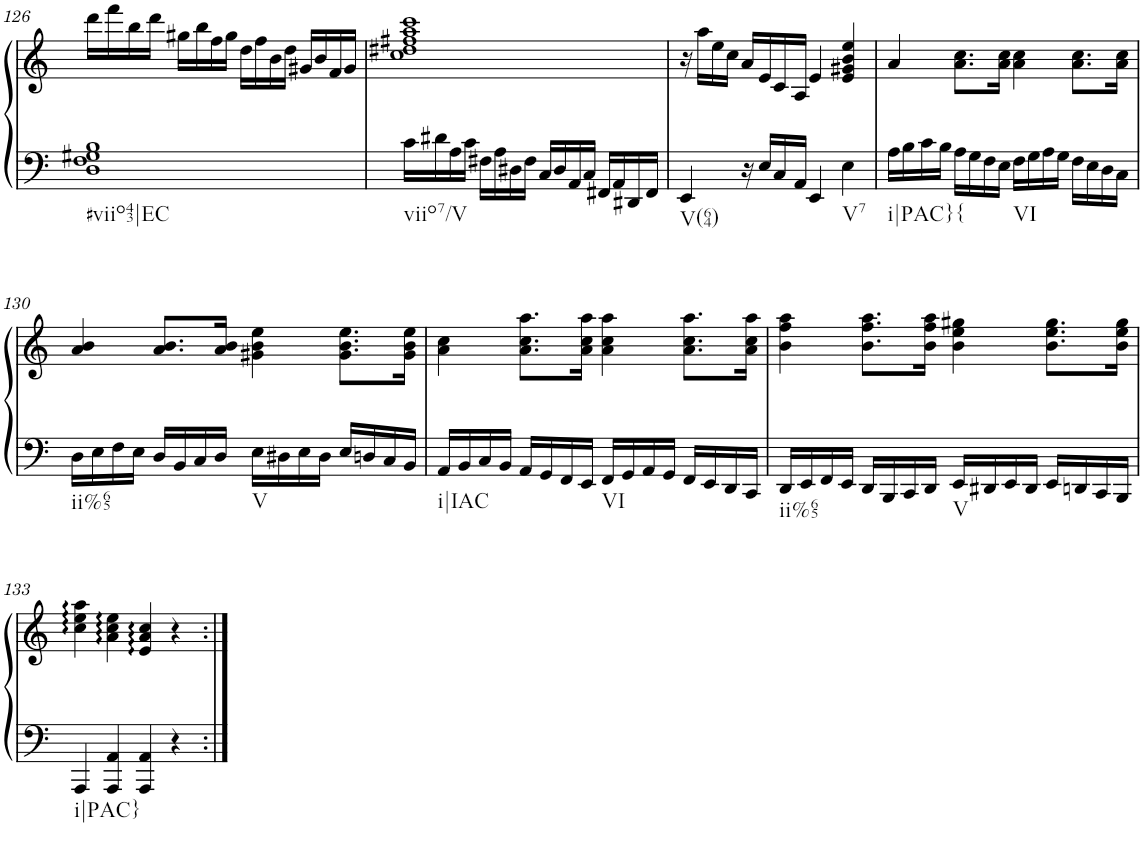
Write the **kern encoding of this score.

**kern	**kern
*part1	*part1
*staff2	*staff1
*I"Piano	*
*I'Pno.	*
!!LO:PB:g=z
*clefF4	*clefG2
*k[]	*k[]
*M4/4	*M4/4
*met(c)	*met(c)
=126	=126
!LO:TX:b:t=#viio43|EC	!
1D 1F 1G#X 1B	16ddd\LL
.	16fff\
.	16bb\
.	16ddd\JJ
.	16gg#X\LL
.	16bb\
.	16ff\
.	16gg#\JJ
.	16dd\LL
.	16ff\
.	16b\
.	16dd\JJ
.	16g#X/LL
.	16b/
.	16f/
.	16g#/JJ
=127	=127
!LO:TX:b:t=viio7/V	!
16c\LL	1cc 1dd#X 1ff#X 1aa 1ccc
16d#X\	.
16A\	.
16c\JJ	.
16F#X\LL	.
16A\	.
16D#X\	.
16F#\JJ	.
16C/LL	.
16D#/	.
16AA/	.
16C/JJ	.
16FF#X/LL	.
16AA/	.
16DD#X/	.
16FF#/JJ	.
=128	=128
!LO:TX:b:t=V(64)	!
4EE/	16r
.	16aa\LL
.	16ee\
.	16cc\JJ
16r	16a/LL
16E/LL	16e/
16C/	16c/
16AA/JJ	16A/JJ
4EE/	4e/
!LO:TX:b:t=V7	!
4E\	4e/ 4g#X/ 4b/ 4ee/
=129	=129
!LO:TX:b:t=i|PAC}{	!
16A\LL	4a/
16B\	.
16c\	.
16B\JJ	.
16A\LL	8.a\ 8.cc\L
16G\	.
16F\	.
16E\JJ	16a\ 16cc\Jk
!LO:TX:b:t=VI	!
16F\LL	4a\ 4cc\
16G\	.
16A\	.
16G\JJ	.
16F\LL	8.a\ 8.cc\L
16E\	.
16D\	.
16C\JJ	16a\ 16cc\Jk
!!LO:LB:g=z
=130	=130
!LO:TX:b:t=ii%65	!
16D\LL	4a/ 4b/
16E\	.
16F\	.
16E\JJ	.
16D/LL	8.a/ 8.b/L
16BB/	.
16C/	.
16D/JJ	16a/ 16b/Jk
!LO:TX:b:t=V	!
16E\LL	4g#X\ 4b\ 4ee\
16D#X\	.
16E\	.
16D#\JJ	.
16E/LL	8.g#\ 8.b\ 8.ee\L
16Dn/	.
16C/	.
16BB/JJ	16g#\ 16b\ 16ee\Jk
=131	=131
!LO:TX:b:t=i|IAC	!
16AA/LL	4a\ 4cc\
16BB/	.
16C/	.
16BB/JJ	.
16AA/LL	8.a\ 8.cc\ 8.aa\L
16GG/	.
16FF/	.
16EE/JJ	16a\ 16cc\ 16aa\Jk
!LO:TX:b:t=VI	!
16FF/LL	4a\ 4cc\ 4aa\
16GG/	.
16AA/	.
16GG/JJ	.
16FF/LL	8.a\ 8.cc\ 8.aa\L
16EE/	.
16DD/	.
16CC/JJ	16a\ 16cc\ 16aa\Jk
=132	=132
!LO:TX:b:t=ii%65	!
16DD/LL	4b\ 4ff\ 4aa\
16EE/	.
16FF/	.
16EE/JJ	.
16DD/LL	8.b\ 8.ff\ 8.aa\L
16BBB/	.
16CC/	.
16DD/JJ	16b\ 16ff\ 16aa\Jk
!LO:TX:b:t=V	!
16EE/LL	4b\ 4ee\ 4gg#X\
16DD#X/	.
16EE/	.
16DD#/JJ	.
16EE/LL	8.b\ 8.ee\ 8.gg#\L
16DDn/	.
16CC/	.
16BBB/JJ	16b\ 16ee\ 16gg#\Jk
!!LO:LB:g=z
=133	=133
!LO:TX:b:t=i|PAC}	!
4AAA/	4cc\ 4ee\ 4aa\
4AAA/ 4AA/	4a\ 4cc\ 4ee\
4AAA/ 4AA/	4e/ 4a/ 4cc/
4r	4r
=:|!	=:|!
*-	*-
